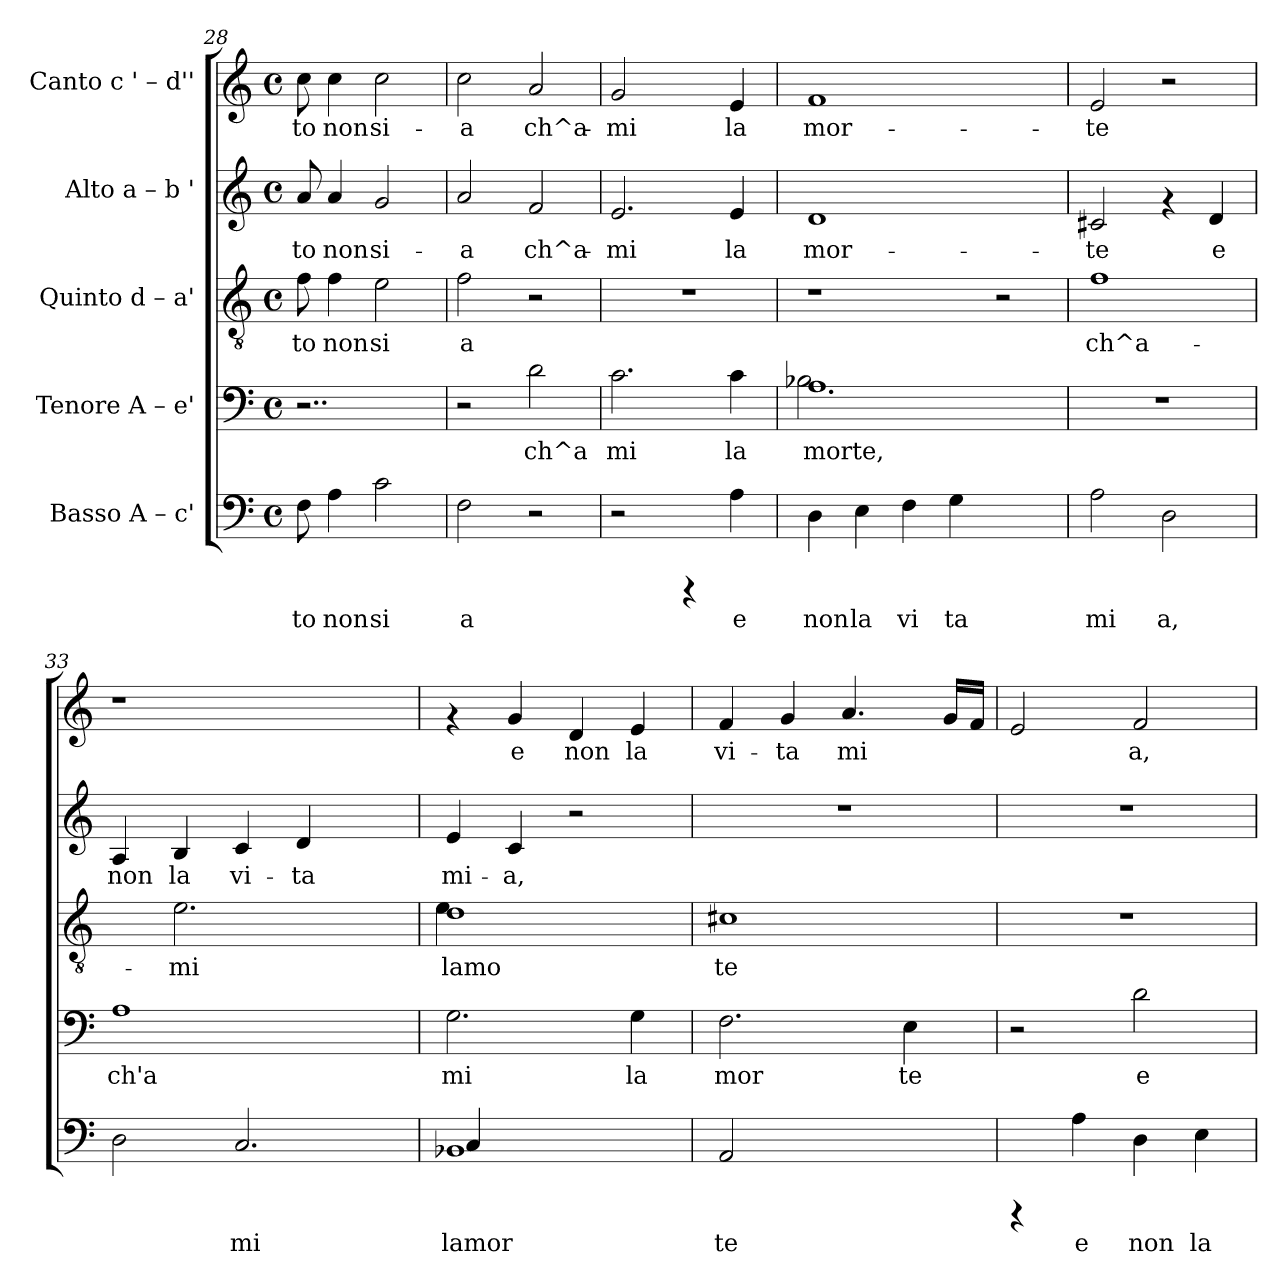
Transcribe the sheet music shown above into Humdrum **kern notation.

**kern	**text	**kern	**text	**kern	**text	**kern	**text	**kern	**text
*part5	*part5	*part4	*part4	*part3	*part3	*part2	*part2	*part1	*part1
*staff5	*staff5	*staff4	*staff4	*staff3	*staff3	*staff2	*staff2	*staff1	*staff1
*I"Basso  A – c'	*	*I"Tenore  A – e'	*	*I"Quinto  d – a'	*	*I"Alto  a – b '	*	*I"Canto  c ' – d''	*
*clefF4	*	*clefF4	*	*clefGv2	*	*clefG2	*	*clefG2	*
*k[]	*	*k[]	*	*k[]	*	*k[]	*	*k[]	*
*C:	*	*C:	*	*C:	*	*C:	*	*C:	*
*M4/4	*	*M4/4	*	*M4/4	*	*M4/4	*	*M4/4	*
*met(c)	*	*met(c)	*	*met(c)	*	*met(c)	*	*met(c)	*
=28	=28	=28	=28	=28	=28	=28	=28	=28	=28
!	!LO:LY:b:cj	!	!	!	!LO:LY:b:rj	!	!LO:LY:b:cj	!	!LO:LY:b:rj
8F\	to	2..r	.	8f\	to	8a/	-to	8cc\	-to
!	!LO:LY:b:cj	!	!	!	!LO:LY:b:rj	!	!LO:LY:b:cj	!	!LO:LY:b:rj
4A\	non	.	.	4f\	non	4a/	non	4cc\	non
!	!LO:LY:b:cj	!	!	!	!LO:LY:b:rj	!	!LO:LY:b:cj	!	!LO:LY:b:rj
2c\	si	.	.	2e\	si	2g/	si-	2cc\	si-
!!LO:PB:g=z
=29	=29	=29	=29	=29	=29	=29	=29	=29	=29
!	!LO:LY:b:cj	!	!	!	!LO:LY:b:rj	!	!LO:LY:b:cj	!	!LO:LY:b:rj
2F\	a	2r	.	2f\	a	2a/	-a	2cc\	-a
!	!	!	!LO:LY:b:rj	!	!	!	!LO:LY:b:cj	!	!LO:LY:b:rj
2r	.	2d\	ch^a	2r	.	2f/	ch^a-	2a/	ch^a-
=30	=30	=30	=30	=30	=30	=30	=30	=30	=30
!	!	!	!LO:LY:b:rj	!	!	!	!LO:LY:b:cj	!	!LO:LY:b:rj
2r	.	2.c\	mi	1r	.	2.e/	-mi	2g/	-mi
4rCCC	.	.	.	.	.	.	.	4ryy	.
!	!LO:LY:b:cj	!	!LO:LY:b:rj	!	!	!	!LO:LY:b:cj	!	!LO:LY:b:rj
4A\	e	4c\	la	.	.	4e/	la	4e/	la
=31	=31	=31	=31	=31	=31	=31	=31	=31	=31
!	!LO:LY:b:cj	!	!LO:LY:b:rj	!	!	!	!LO:LY:b:cj	!	!LO:LY:b:rj
*	*	*^	*	*	*	*	*	*	*
4D\	non	1.A	2B-X\	morte,	1r	.	1d	mor-	1f	mor-
!	!LO:LY:b:cj	!	!	!	!	!	!	!	!	!
4E\	la	.	.	.	.	.	.	.	.	.
!	!LO:LY:b:cj	!	!	!	!	!	!	!	!	!
4F\	vi	.	1ryy	.	.	.	.	.	.	.
!	!LO:LY:b:cj	!	!	!	!	!	!	!	!	!
4G\	ta	.	.	.	.	.	.	.	.	.
2ryy	.	.	.	.	2r	.	2ryy	.	2ryy	.
*	*	*v	*v	*	*	*	*	*	*	*
=32	=32	=32	=32	=32	=32	=32	=32	=32	=32
!	!LO:LY:b:cj	!	!	!	!LO:LY:b:rj	!	!LO:LY:b:cj	!	!LO:LY:b:rj
2A\	mi	1r	.	1f	ch^a-	2c#X/	-te	2e/	-te
!	!LO:LY:b:cj	!	!	!	!	!	!	!	!
2D\	a,	.	.	.	.	4rf	.	2r	.
!	!	!	!	!	!	!	!LO:LY:b:cj	!	!
.	.	.	.	.	.	4d/	e	.	.
=33	=33	=33	=33	=33	=33	=33	=33	=33	=33
!	!	!	!LO:LY:b:rj	!	!	!	!LO:LY:b:cj	!	!
2D\	.	1A	ch'a	4ryy	.	4A/	non	1r	.
!	!	!	!	!	!LO:LY:b:rj	!	!LO:LY:b:cj	!	!
.	.	.	.	2.e\	-mi	4B/	la	.	.
!	!LO:LY:b:cj	!	!	!	!	!	!LO:LY:b:cj	!	!
2.C/	mi	.	.	.	.	4c/	vi-	.	.
!	!	!	!	!	!	!	!LO:LY:b:cj	!	!
.	.	.	.	.	.	4d/	-ta	.	.
.	.	4ryy	.	4ryy	.	4ryy	.	4ryy	.
=34	=34	=34	=34	=34	=34	=34	=34	=34	=34
*^	*	*	*	*	*	*	*	*	*
!	!	!LO:LY:b:cj	!	!LO:LY:b:rj	!	!LO:LY:b:rj	!	!LO:LY:b:cj	!	!
*	*	*	*	*	*^	*	*	*	*	*
1BB-X	4C/	lamor	2.G\	mi	1d	4e\	lamo	4e/	mi-	4rf	.
!	!	!	!	!	!	!	!	!	!LO:LY:b:cj	!	!LO:LY:b:rj
.	2.ryy	.	.	.	.	2.ryy	.	4c/	-a,	4g/	e
!	!	!	!	!	!	!	!	!	!	!	!LO:LY:b:rj
.	.	.	.	.	.	.	.	2r	.	4d/	non
!	!	!	!	!LO:LY:b:rj	!	!	!	!	!	!	!LO:LY:b:rj
.	.	.	4G\	la	.	.	.	.	.	4e/	la
*v	*v	*	*	*	*v	*v	*	*	*	*	*
=35	=35	=35	=35	=35	=35	=35	=35	=35	=35
!	!LO:LY:b:cj	!	!LO:LY:b:rj	!	!LO:LY:b:rj	!	!	!	!LO:LY:b:rj
2AA/	te	2.F\	mor	1c#X	te	1r	.	4f/	vi-
!	!	!	!	!	!	!	!	!	!LO:LY:b:rj
.	.	.	.	.	.	.	.	4g/	-ta
!	!	!	!	!	!	!	!	!	!LO:LY:b:rj
2ryy	.	.	.	.	.	.	.	4.a/	mi-
!	!	!	!LO:LY:b:rj	!	!	!	!	!	!
.	.	4E\	te	.	.	.	.	.	.
!	!	!	!	!	!	!	!	!	!LO:LY:b:rj
.	.	.	.	.	.	.	.	16g/L	--
!	!	!	!	!	!	!	!	!	!LO:LY:b:rj
.	.	.	.	.	.	.	.	16f/J	--
=36	=36	=36	=36	=36	=36	=36	=36	=36	=36
!	!	!	!	!	!	!	!	!	!LO:LY:b:rj
4rCCC	.	2r	.	1r	.	1r	.	2e/	--
!	!LO:LY:b:cj	!	!	!	!	!	!	!	!
4A\	e	.	.	.	.	.	.	.	.
!	!LO:LY:b:cj	!	!LO:LY:b:rj	!	!	!	!	!	!LO:LY:b:rj
4D\	non	2d\	e	.	.	.	.	2f/	-a,
!	!LO:LY:b:cj	!	!	!	!	!	!	!	!
4E\	la	.	.	.	.	.	.	.	.
=	=	=	=	=	=	=	=	=	=
*-	*-	*-	*-	*-	*-	*-	*-	*-	*-
